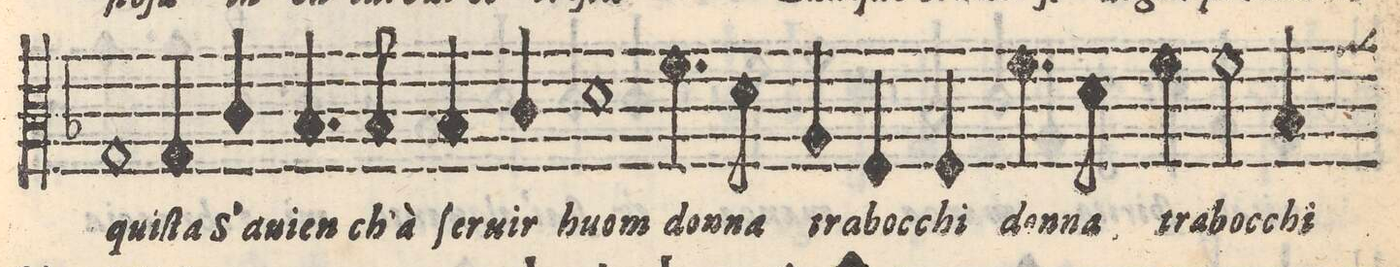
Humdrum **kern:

**kern	**text
*I"TENORE	*
*clefC3	*
*k[b-]	*
*met(C)	*
*M4/4	*
1G/	quiſs-
=42-	=42-
4G/	-ta
4c/	S'a-
=43-	=43-
4.B-/	-uien
8B-/	ch'à
4B-/	ſer-
4c/	-uir
=44-	=44-
1d	huom
=45-	=45-
4.f\	don-
8d\	-na
4A/	tra-
4Fny/	-boc-
=46-	=46-
4F/	-chi
4.f\	don-
8d\	-na
4f\	tra-
=47-	=47-
2f\	-boc-
4B-/	-chi
*custos:g	*
*-	*-
